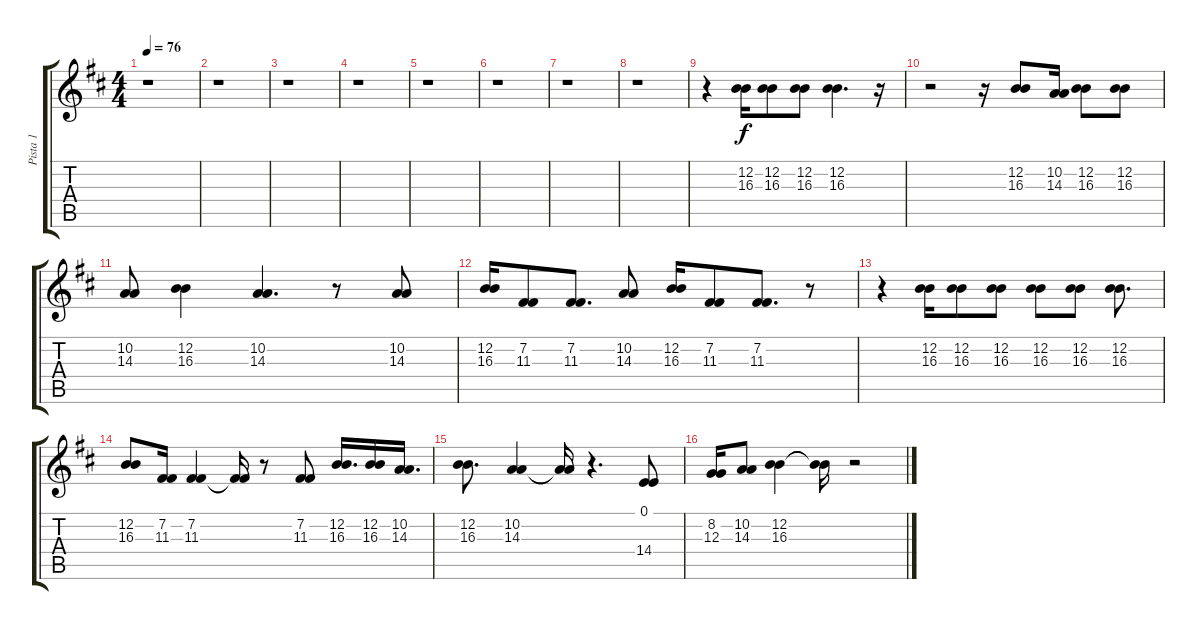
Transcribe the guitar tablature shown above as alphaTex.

\track ("Pista 1" "Pista 1") {instrument sopranosax}
\staff {score tabs}
\tuning (E4 B3 G3 D3 A2 E2) {hide}
\ts (4 4)
\tempo 76
\clef g2
\ks d
r.1{dy f} |
r.1 |
r.1 |
r.1 |
r.1 |
r.1 |
r.1 |
r.1 |
r.4 (12.2 16.3).16 (12.2 16.3).8 (12.2 16.3).8 (12.2 16.3).4{d} r.16 |
r.2 r.16 (12.2 16.3).8 (10.2 14.3).16 (12.2 16.3).8 (12.2 16.3).8 |
(10.2 14.3).8 (12.2 16.3).4 (10.2 14.3).4{d} r.8 (10.2 14.3).8 |
(12.2 16.3).16 (7.2 11.3).8 (7.2 11.3).8{d} (10.2 14.3).8 (12.2 16.3).16 (7.2 11.3).8 (7.2 11.3).8{d} r.8 |
r.4 (12.2 16.3).16 (12.2 16.3).8 (12.2 16.3).8 (12.2 16.3).8 (12.2 16.3).8 (12.2 16.3).8{d} |
(12.2 16.3).8 (7.2 11.3).16 (7.2 11.3).4 (7.2{t} 11.3{t}).16 r.8 (7.2 11.3).8 (12.2 16.3).16{d} (12.2 16.3).16 (10.2 14.3).16{d} |
(12.2 16.3).8{d} (10.2 14.3).4 (10.2{t} 14.3{t}).16 r.4{d} (0.1 14.4).8 |
(8.2 12.3).16 (10.2 14.3).8 (12.2 16.3).4 (12.2{t} 16.3{t}).16 r.2
